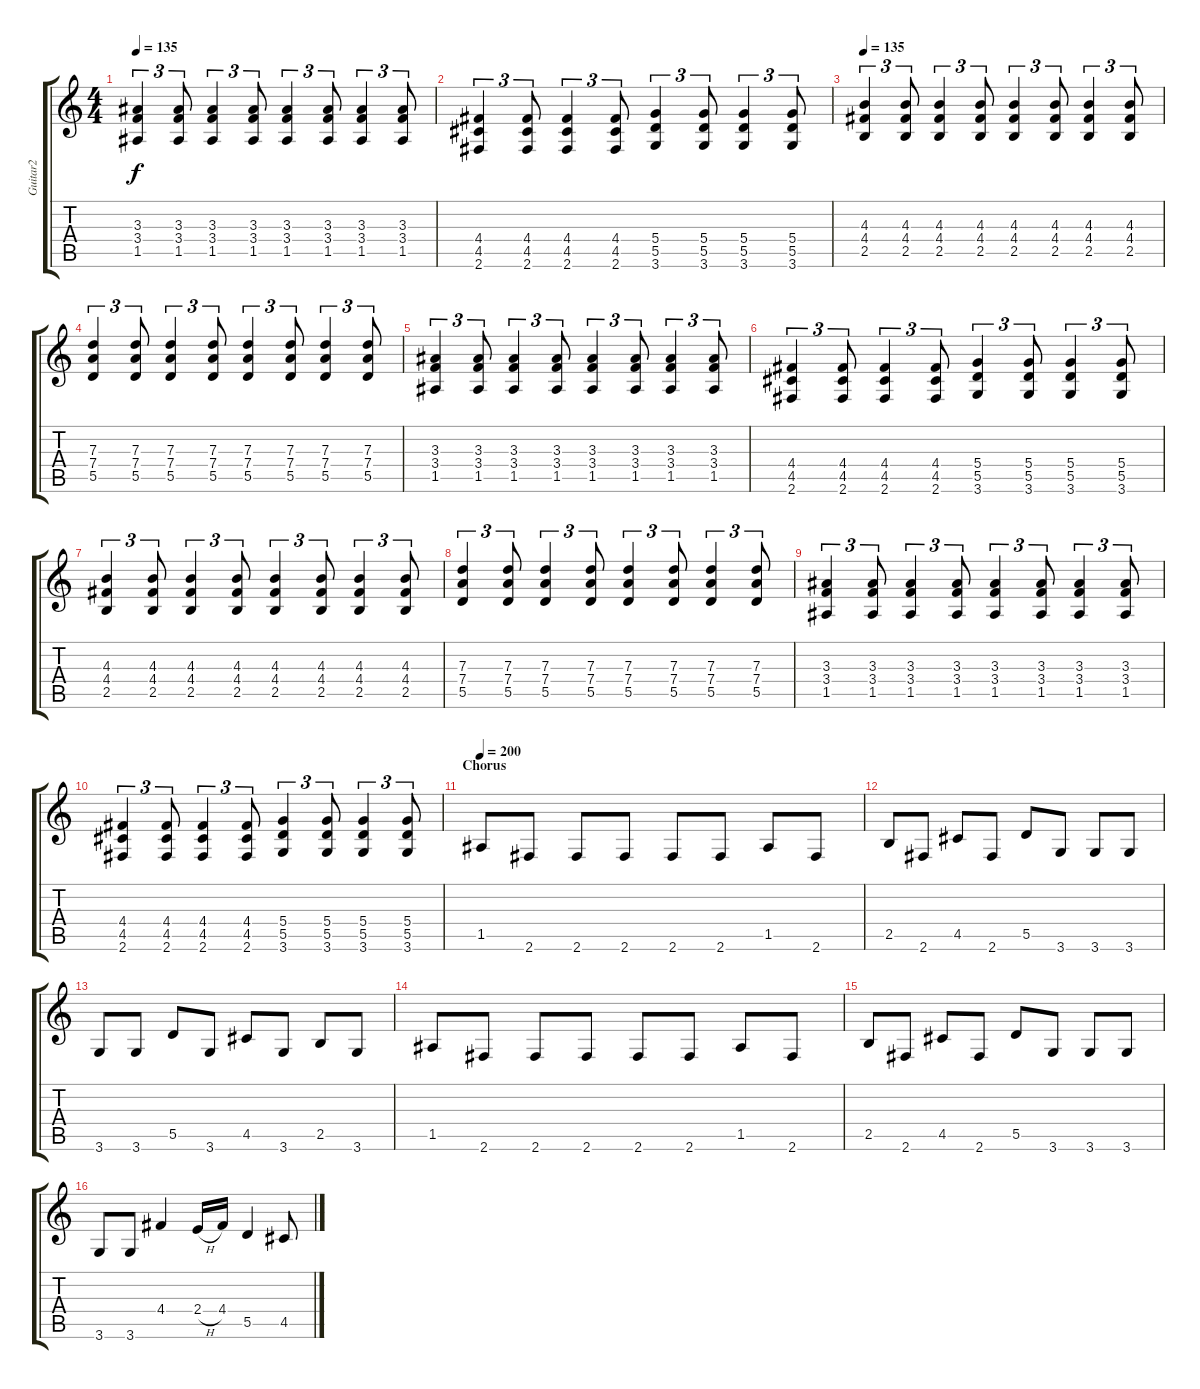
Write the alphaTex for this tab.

\track ("Guitar2" "Guitar2") {instrument distortionguitar}
\staff {score tabs}
\tuning (E4 B3 G3 D3 A2 E2) {hide}
\ts (4 4)
\tempo 135
\clef g2
\ks c
(3.3 3.4 1.5).4{tu (3 2) dy f} (3.3 3.4 1.5).8{tu (3 2)} (3.3 3.4 1.5).4{tu (3 2)} (3.3 3.4 1.5).8{tu (3 2)} (3.3 3.4 1.5).4{tu (3 2)} (3.3 3.4 1.5).8{tu (3 2)} (3.3 3.4 1.5).4{tu (3 2)} (3.3 3.4 1.5).8{tu (3 2)} |
(4.4 4.5 2.6).4{tu (3 2)} (4.4 4.5 2.6).8{tu (3 2)} (4.4 4.5 2.6).4{tu (3 2)} (4.4 4.5 2.6).8{tu (3 2)} (5.4 5.5 3.6).4{tu (3 2)} (5.4 5.5 3.6).8{tu (3 2)} (5.4 5.5 3.6).4{tu (3 2)} (5.4 5.5 3.6).8{tu (3 2)} |
\tempo 135
(4.3 4.4 2.5).4{tu (3 2)} (4.3 4.4 2.5).8{tu (3 2)} (4.3 4.4 2.5).4{tu (3 2)} (4.3 4.4 2.5).8{tu (3 2)} (4.3 4.4 2.5).4{tu (3 2)} (4.3 4.4 2.5).8{tu (3 2)} (4.3 4.4 2.5).4{tu (3 2)} (4.3 4.4 2.5).8{tu (3 2)} |
(7.3 7.4 5.5).4{tu (3 2)} (7.3 7.4 5.5).8{tu (3 2)} (7.3 7.4 5.5).4{tu (3 2)} (7.3 7.4 5.5).8{tu (3 2)} (7.3 7.4 5.5).4{tu (3 2)} (7.3 7.4 5.5).8{tu (3 2)} (7.3 7.4 5.5).4{tu (3 2)} (7.3 7.4 5.5).8{tu (3 2)} |
(3.3 3.4 1.5).4{tu (3 2)} (3.3 3.4 1.5).8{tu (3 2)} (3.3 3.4 1.5).4{tu (3 2)} (3.3 3.4 1.5).8{tu (3 2)} (3.3 3.4 1.5).4{tu (3 2)} (3.3 3.4 1.5).8{tu (3 2)} (3.3 3.4 1.5).4{tu (3 2)} (3.3 3.4 1.5).8{tu (3 2)} |
(4.4 4.5 2.6).4{tu (3 2)} (4.4 4.5 2.6).8{tu (3 2)} (4.4 4.5 2.6).4{tu (3 2)} (4.4 4.5 2.6).8{tu (3 2)} (5.4 5.5 3.6).4{tu (3 2)} (5.4 5.5 3.6).8{tu (3 2)} (5.4 5.5 3.6).4{tu (3 2)} (5.4 5.5 3.6).8{tu (3 2)} |
(4.3 4.4 2.5).4{tu (3 2)} (4.3 4.4 2.5).8{tu (3 2)} (4.3 4.4 2.5).4{tu (3 2)} (4.3 4.4 2.5).8{tu (3 2)} (4.3 4.4 2.5).4{tu (3 2)} (4.3 4.4 2.5).8{tu (3 2)} (4.3 4.4 2.5).4{tu (3 2)} (4.3 4.4 2.5).8{tu (3 2)} |
(7.3 7.4 5.5).4{tu (3 2)} (7.3 7.4 5.5).8{tu (3 2)} (7.3 7.4 5.5).4{tu (3 2)} (7.3 7.4 5.5).8{tu (3 2)} (7.3 7.4 5.5).4{tu (3 2)} (7.3 7.4 5.5).8{tu (3 2)} (7.3 7.4 5.5).4{tu (3 2)} (7.3 7.4 5.5).8{tu (3 2)} |
(3.3 3.4 1.5).4{tu (3 2)} (3.3 3.4 1.5).8{tu (3 2)} (3.3 3.4 1.5).4{tu (3 2)} (3.3 3.4 1.5).8{tu (3 2)} (3.3 3.4 1.5).4{tu (3 2)} (3.3 3.4 1.5).8{tu (3 2)} (3.3 3.4 1.5).4{tu (3 2)} (3.3 3.4 1.5).8{tu (3 2)} |
(4.4 4.5 2.6).4{tu (3 2)} (4.4 4.5 2.6).8{tu (3 2)} (4.4 4.5 2.6).4{tu (3 2)} (4.4 4.5 2.6).8{tu (3 2)} (5.4 5.5 3.6).4{tu (3 2)} (5.4 5.5 3.6).8{tu (3 2)} (5.4 5.5 3.6).4{tu (3 2)} (5.4 5.5 3.6).8{tu (3 2)} |
\section ("" "Chorus")
\tempo 200
1.5.8 2.6.8 2.6.8 2.6.8 2.6.8 2.6.8 1.5.8 2.6.8 |
2.5.8 2.6.8 4.5.8 2.6.8 5.5.8 3.6.8 3.6.8 3.6.8 |
3.6.8 3.6.8 5.5.8 3.6.8 4.5.8 3.6.8 2.5.8 3.6.8 |
1.5.8 2.6.8 2.6.8 2.6.8 2.6.8 2.6.8 1.5.8 2.6.8 |
2.5.8 2.6.8 4.5.8 2.6.8 5.5.8 3.6.8 3.6.8 3.6.8 |
3.6.8 3.6.8 4.4.4 2.4{h}.16 4.4.16 5.5.4 4.5.8
